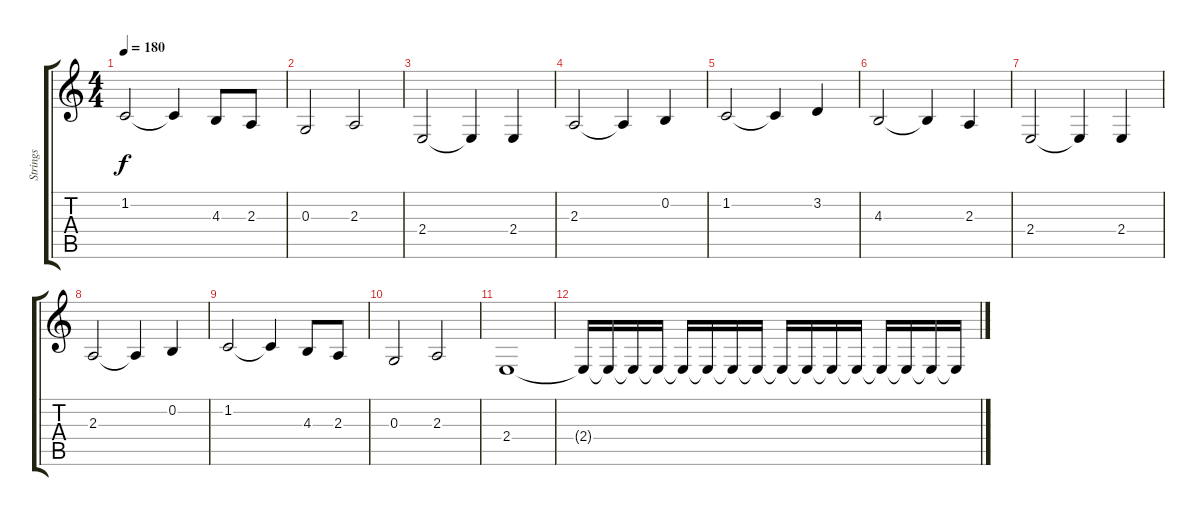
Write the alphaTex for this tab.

\track ("Strings" "Strings") {instrument synthstrings1}
\staff {score tabs}
\tuning (E4 B3 G3 D3 A2 E2) {hide}
\ts (4 4)
\tempo 180
\clef g2
\ks c
1.2.2{dy f} 1.2{t}.4 4.3.8 2.3.8 |
0.3.2 2.3.2 |
2.4.2 2.4{t}.4 2.4.4 |
2.3.2 2.3{t}.4 0.2.4 |
1.2.2 1.2{t}.4 3.2.4 |
4.3.2 4.3{t}.4 2.3.4 |
2.4.2 2.4{t}.4 2.4.4 |
2.3.2 2.3{t}.4 0.2.4 |
1.2.2 1.2{t}.4 4.3.8 2.3.8 |
0.3.2 2.3.2 |
2.4.1 |
2.4{t}.16{volume 16} 2.4{t}.16{volume 15} 2.4{t}.16{volume 14} 2.4{t}.16{volume 13} 2.4{t}.16{volume 12} 2.4{t}.16{volume 11} 2.4{t}.16{volume 10} 2.4{t}.16{volume 9} 2.4{t}.16{volume 8} 2.4{t}.16{volume 7} 2.4{t}.16{volume 6} 2.4{t}.16{volume 5} 2.4{t}.16{volume 4} 2.4{t}.16{volume 3} 2.4{t}.16{volume 2} 2.4{t}.16{volume 1}
